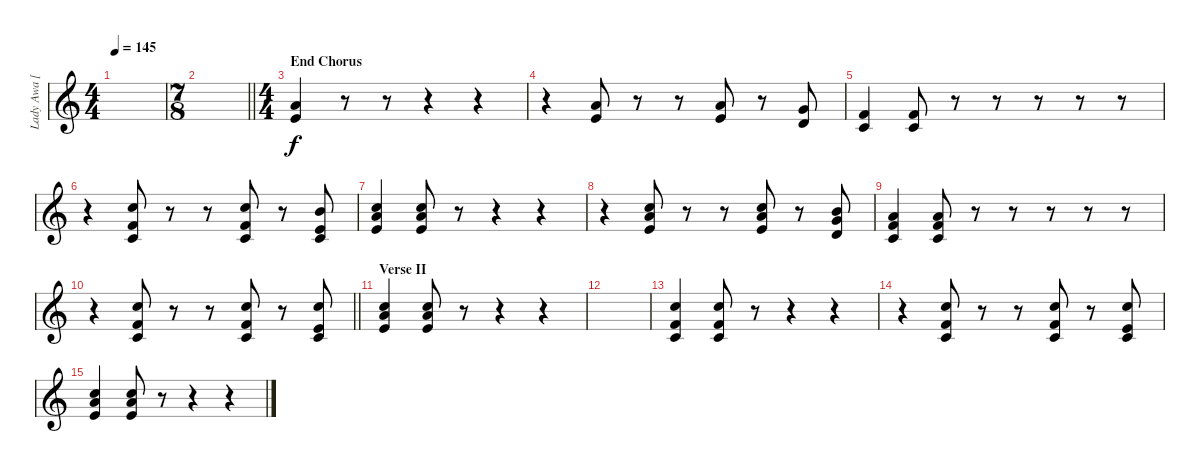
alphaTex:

\track ("Lady Awa [Keys]" "Lady Awa [") {instrument lead1square}
\staff {score}
\tuning (E4 B3 G3 D3 A2 E2) {hide}
\ts (4 4)
\tempo 145
\clef g2
\ks c
|
\ts (7 8)
\barLineRight lightlight
|
\ts (4 4)
\section ("" "End Chorus")
(10.2 9.3).4 r.8 r.8 r.4 r.4 |
r.4 (10.2 9.3).8 r.8 r.8 (10.2 9.3).8 r.8 (8.2 7.3).8 |
(6.2 5.3).4 (6.2 5.3).8 r.8 r.8 r.8 r.8 r.8 |
r.4 (8.1 6.2 5.3).8 r.8 r.8 (8.1 6.2 5.3).8 r.8 (7.1 5.2 5.3).8 |
(8.1 10.2 9.3).4 (8.1 10.2 9.3).8 r.8 r.4 r.4 |
r.4 (8.1 10.2 9.3).8 r.8 r.8 (8.1 10.2 9.3).8 r.8 (7.1 8.2 7.3).8 |
(5.1 6.2 5.3).4 (5.1 6.2 5.3).8 r.8 r.8 r.8 r.8 r.8 |
\barLineRight lightlight
r.4 (8.1 6.2 5.3).8 r.8 r.8 (8.1 6.2 5.3).8 r.8 (8.1 5.2 5.3).8 |
\section ("" "Verse II")
(8.1 10.2 9.3).4 (8.1 10.2 9.3).8 r.8 r.4 r.4 |
|
(8.1 6.2 5.3).4 (8.1 6.2 5.3).8 r.8 r.4 r.4 |
r.4 (8.1 6.2 5.3).8 r.8 r.8 (8.1 6.2 5.3).8 r.8 (8.1 5.2 5.3).8 |
(8.1 10.2 9.3).4 (8.1 10.2 9.3).8 r.8 r.4 r.4
